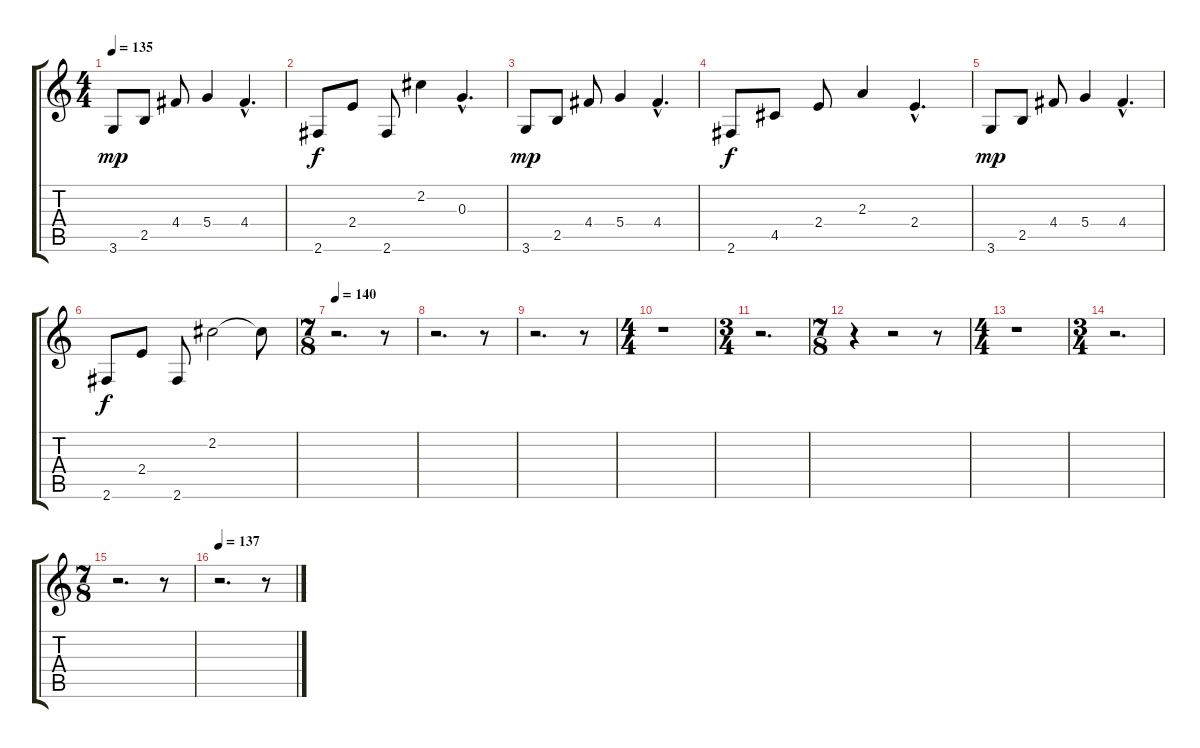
\track "" {instrument electricguitarclean}
\staff {score tabs}
\tuning (E4 B3 G3 D3 A2 E2) {hide}
\ts (4 4)
\tempo 135
\clef g2
\ks c
3.6.8{dy mp} 2.5.8 4.4.8 5.4.4 4.4{hac}.4{d} |
2.6.8{dy f} 2.4.8 2.6.8 2.2.4 0.3{hac}.4{d} |
3.6.8{dy mp} 2.5.8 4.4.8 5.4.4 4.4{hac}.4{d} |
2.6.8{dy f} 4.5.8 2.4.8 2.3.4 2.4{hac}.4{d} |
3.6.8{dy mp} 2.5.8 4.4.8 5.4.4 4.4{hac}.4{d} |
2.6.8{dy f} 2.4.8 2.6.8 2.2.2 2.2{t}.8 |
\ts (7 8)
\tempo 140
r.2{d} r.8 |
r.2{d} r.8 |
r.2{d} r.8 |
\ts (4 4)
r.1 |
\ts (3 4)
r.2{d} |
\ts (7 8)
r.4 r.2 r.8 |
\ts (4 4)
r.1 |
\ts (3 4)
r.2{d} |
\ts (7 8)
r.2{d} r.8 |
\tempo 137
r.2{d} r.8
